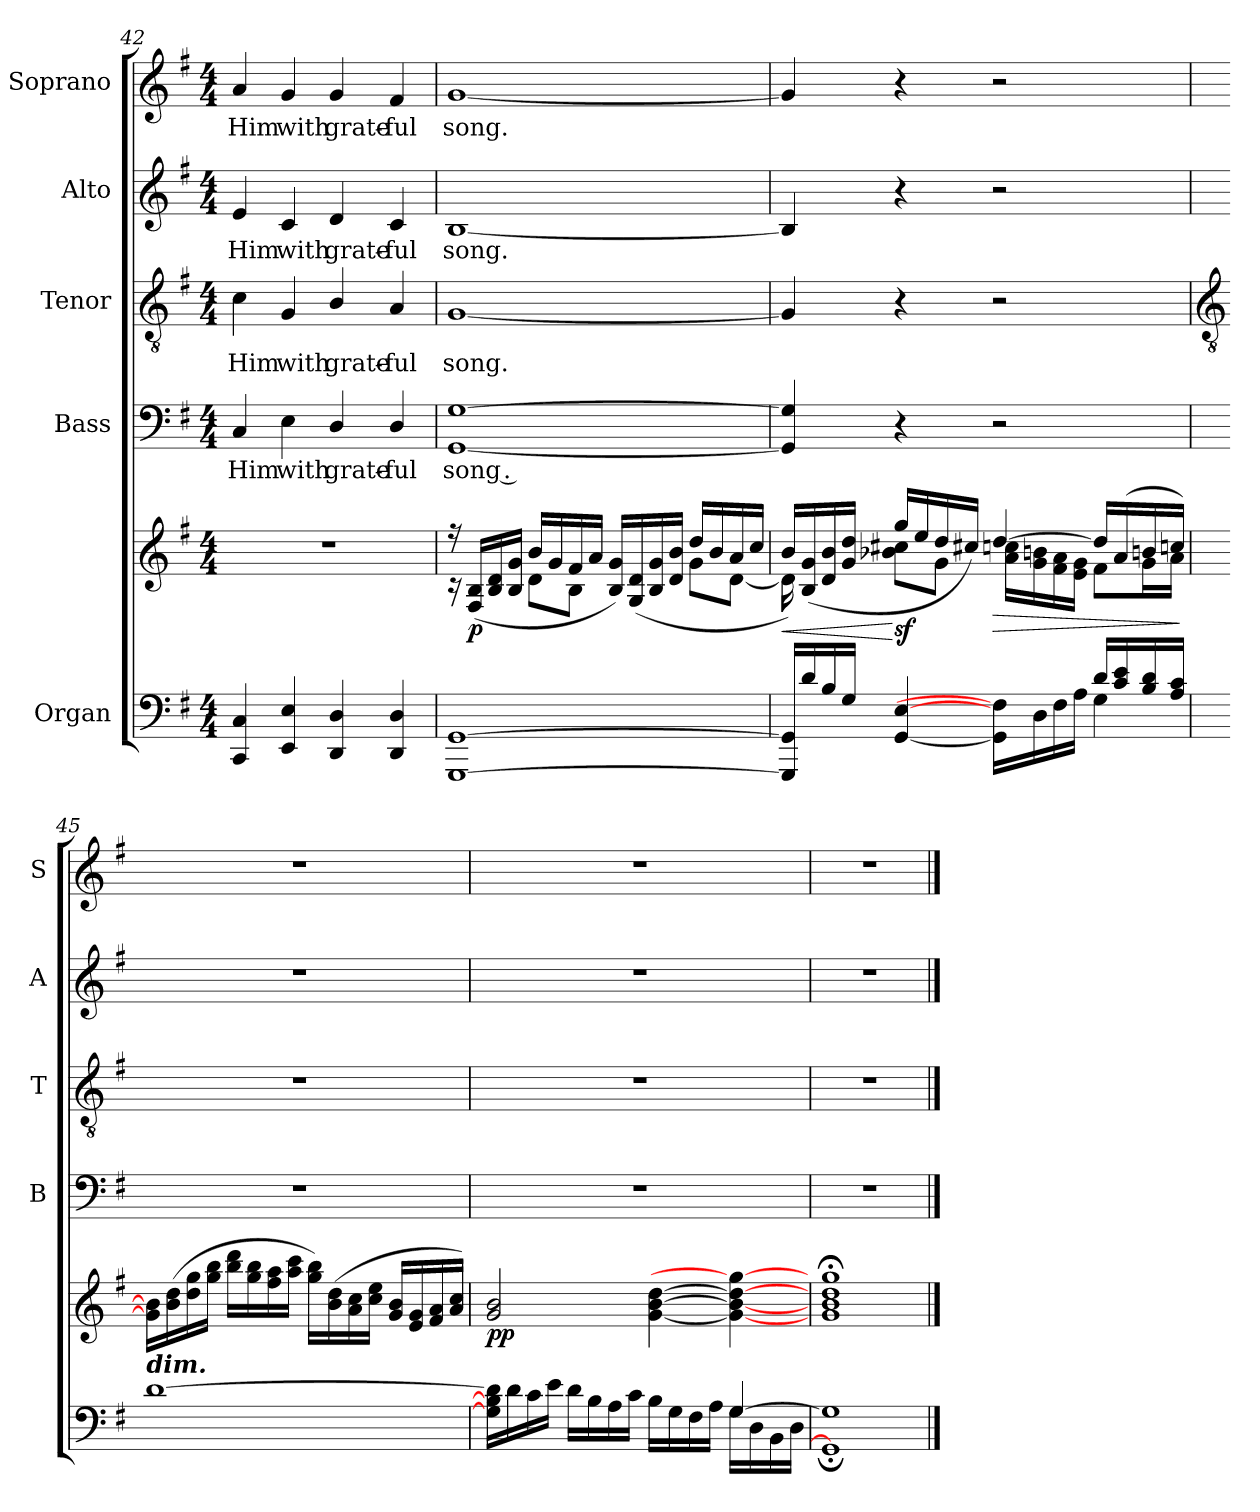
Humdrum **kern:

**kern	**kern	**dynam	**kern	**text	**kern	**text	**kern	**text	**kern	**text
*part5	*part5	*part5	*part4	*part4	*part3	*part3	*part2	*part2	*part1	*part1
*staff6	*staff5	*staff5/6	*staff4	*staff4	*staff3	*staff3	*staff2	*staff2	*staff1	*staff1
*I"Organ	*	*	*I"Bass	*	*I"Tenor	*	*I"Alto	*	*I"Soprano	*
*	*	*	*I'B	*	*I'T	*	*I'A	*	*I'S	*
!!LO:LB:g=z
*clefF4	*clefG2	*	*clefF4	*	*clefGv2	*	*clefG2	*	*clefG2	*
*k[f#]	*k[f#]	*	*k[f#]	*	*k[f#]	*	*k[f#]	*	*k[f#]	*
*G:	*G:	*	*G:	*	*G:	*	*G:	*	*G:	*
*M4/4	*M4/4	*	*M4/4	*	*M4/4	*	*M4/4	*	*M4/4	*
=42	=42	=42	=42	=42	=42	=42	=42	=42	=42	=42
*^	*^	*	*	*	*	*	*	*	*	*
!	!	!	!	!	!	!LO:LY:b	!	!LO:LY:b	!	!LO:LY:b	!	!LO:LY:b
4CC 4C	1ryy	1r	2ryy	.	4C	Him	4c	Him	4e	Him	4a	Him
!	!	!	!	!	!	!LO:LY:b	!	!LO:LY:b	!	!LO:LY:b	!	!LO:LY:b
4EE 4E	.	.	.	.	4E	with	4G	with	4c	with	4g	with
!	!	!	!	!	!	!LO:LY:b	!	!LO:LY:b	!	!LO:LY:b	!	!LO:LY:b
4DD 4D	.	.	2ryy	.	4D/	grate-	4B/	grate-	4d	grate-	4g	grate-
!	!	!	!	!	!	!LO:LY:b	!	!LO:LY:b	!	!LO:LY:b	!	!LO:LY:b
4DD 4D	.	.	.	.	4D/	-ful	4A	-ful	4c	-ful	4f#	-ful
=43	=43	=43	=43	=43	=43	=43	=43	=43	=43	=43	=43	=43
!	!	!	!	!	!	!LO:LY:b	!	!LO:LY:b	!	!LO:LY:b	!	!LO:LY:b
[1GGG [1GG	1ryy	16r	16r	.	[1GG [1G	song .	[1G	song.	[1B	song.	[1g	song.
!	!	!	!	!LO:DY:b	!	!	!	!	!	!	!	!
.	.	(>16F#/ 16B/LL	8ryy	p	.	.	.	.	.	.	.	.
.	.	16B/ 16d/	.	.	.	.	.	.	.	.	.	.
.	.	16B/ 16g/JJ	16ryy	.	.	.	.	.	.	.	.	.
.	.	16b/LL	8d\L	.	.	.	.	.	.	.	.	.
.	.	16g/	.	.	.	.	.	.	.	.	.	.
.	.	16f#/	8B\J	.	.	.	.	.	.	.	.	.
.	.	16a/JJ	.	.	.	.	.	.	.	.	.	.
.	.	16B/ 16g/LL)	4ryy	.	.	.	.	.	.	.	.	.
.	.	(>16G/ 16d/	.	.	.	.	.	.	.	.	.	.
.	.	16B/ 16g/	.	.	.	.	.	.	.	.	.	.
.	.	16d/ 16b/JJ	.	.	.	.	.	.	.	.	.	.
.	.	16dd/LL	8g\L	.	.	.	.	.	.	.	.	.
.	.	16b/	.	.	.	.	.	.	.	.	.	.
.	.	16a/	[8d\J	.	.	.	.	.	.	.	.	.
.	.	16cc/JJ	.	.	.	.	.	.	.	.	.	.
=44	=44	=44	=44	=44	=44	=44	=44	=44	=44	=44	=44	=44
!	!	!	!	!LO:HP:b	!	!	!	!	!	!	!	!
16GGG] 16GG]LL	2ryy	16b/LL)	16d\]	<	4GG] 4G]	.	4G]	.	4B]	.	4g]	.
16d	.	(>16B/ 16g/	16ryy	.	.	.	.	.	.	.	.	.
16B	.	16d/ 16b/	8ryy	.	.	.	.	.	.	.	.	.
16GJJ	.	16g/ 16dd/JJ	.	.	.	.	.	.	.	.	.	.
!	!	!	!	!LO:DY:n=1:b	!	!	!	!	!	!	!	!
[4GG [4E	.	16gg/LL	8b-X\ 8cc#X\L	[ sf	4r	.	4r	.	4r	.	4r	.
.	.	16ee/	.	.	.	.	.	.	.	.	.	.
.	.	16dd/	8g\J	.	.	.	.	.	.	.	.	.
.	.	16cc#X/JJ)	.	.	.	.	.	.	.	.	.	.
!	!	!	!	!LO:HP:b	!	!	!	!	!	!	!	!
16GG] 16F#]LL	4ryy	[4dd/	16a\ 16ccn\LL	>	2r	.	2r	.	2r	.	2r	.
16D	.	.	16g\ 16bn\	.	.	.	.	.	.	.	.	.
16F#	.	.	16f#\ 16a\	.	.	.	.	.	.	.	.	.
16AJJ	.	.	16e\ 16g\JJ	.	.	.	.	.	.	.	.	.
16d/LL	4G	16dd/LL]	8f#\L	.	.	.	.	.	.	.	.	.
16c/ 16e/	.	(>16a/	.	.	.	.	.	.	.	.	.	.
16B/ 16d/	.	16bn/	16g\L	.	.	.	.	.	.	.	.	.
16A/ 16c/JJ	.	16ccn/JJ)	16a\JJ	.	.	.	.	.	.	.	.	.
*v	*v	*	*	*	*	*	*	*	*	*	*	*
*	*v	*v	*	*	*	*	*	*	*	*	*
.	.	]	.	.	.	.	.	.	.	.
!!LO:LB:g=z
=45	=45	=45	=45	=45	=45	=45	=45	=45	=45	=45
*	*	*	*	*	*clefGv2	*	*	*	*	*
*^	*	*	*	*	*	*	*	*	*	*
!	!	!LO:TX:b:Bi:t=dim.	!	!	!	!	!	!	!	!	!
[1d	1ryy	16g] 16bn]LL	.	1r	.	1r	.	1r	.	1r	.
.	.	(>16b 16dd	.	.	.	.	.	.	.	.	.
.	.	16dd 16gg	.	.	.	.	.	.	.	.	.
.	.	16gg 16bbJJ	.	.	.	.	.	.	.	.	.
.	.	16bb 16dddLL	.	.	.	.	.	.	.	.	.
.	.	16gg 16bb	.	.	.	.	.	.	.	.	.
.	.	16ff# 16aa	.	.	.	.	.	.	.	.	.
.	.	16aa 16cccJJ	.	.	.	.	.	.	.	.	.
.	.	16gg 16bbLL)	.	.	.	.	.	.	.	.	.
.	.	(>16b 16dd	.	.	.	.	.	.	.	.	.
.	.	16a 16cc	.	.	.	.	.	.	.	.	.
.	.	16cc 16eeJJ	.	.	.	.	.	.	.	.	.
.	.	16g 16bLL	.	.	.	.	.	.	.	.	.
.	.	16e 16g	.	.	.	.	.	.	.	.	.
.	.	16f# 16a	.	.	.	.	.	.	.	.	.
.	.	16a 16ccJJ)	.	.	.	.	.	.	.	.	.
=46	=46	=46	=46	=46	=46	=46	=46	=46	=46	=46	=46
!	!	!	!LO:DY:b	!	!	!	!	!	!	!	!
16G\] 16B\] 16d\]LL	2ryy	2g 2b	pp	1r	.	1r	.	1r	.	1r	.
16d\	.	.	.	.	.	.	.	.	.	.	.
16c\	.	.	.	.	.	.	.	.	.	.	.
16e\JJ	.	.	.	.	.	.	.	.	.	.	.
16d\LL	.	.	.	.	.	.	.	.	.	.	.
16B\	.	.	.	.	.	.	.	.	.	.	.
16A\	.	.	.	.	.	.	.	.	.	.	.
16c\JJ	.	.	.	.	.	.	.	.	.	.	.
16B\LL	4ryy	[4g [4b [4dd	.	.	.	.	.	.	.	.	.
16G\	.	.	.	.	.	.	.	.	.	.	.
16F#\	.	.	.	.	.	.	.	.	.	.	.
16A\JJ	.	.	.	.	.	.	.	.	.	.	.
[4G/	16GLL	4g_ 4b_ 4dd_ 4gg_	.	.	.	.	.	.	.	.	.
.	16D	.	.	.	.	.	.	.	.	.	.
.	16BB	.	.	.	.	.	.	.	.	.	.
.	16DJJ	.	.	.	.	.	.	.	.	.	.
=47	=47	=47	=47	=47	=47	=47	=47	=47	=47	=47	=47
1G]	1GG;<]	1g;< 1b;< 1dd;< 1gg;<	.	1r	.	1r	.	1r	.	1r	.
*v	*v	*	*	*	*	*	*	*	*	*	*
==	==	==	==	==	==	==	==	==	==	==
*-	*-	*-	*-	*-	*-	*-	*-	*-	*-	*-
